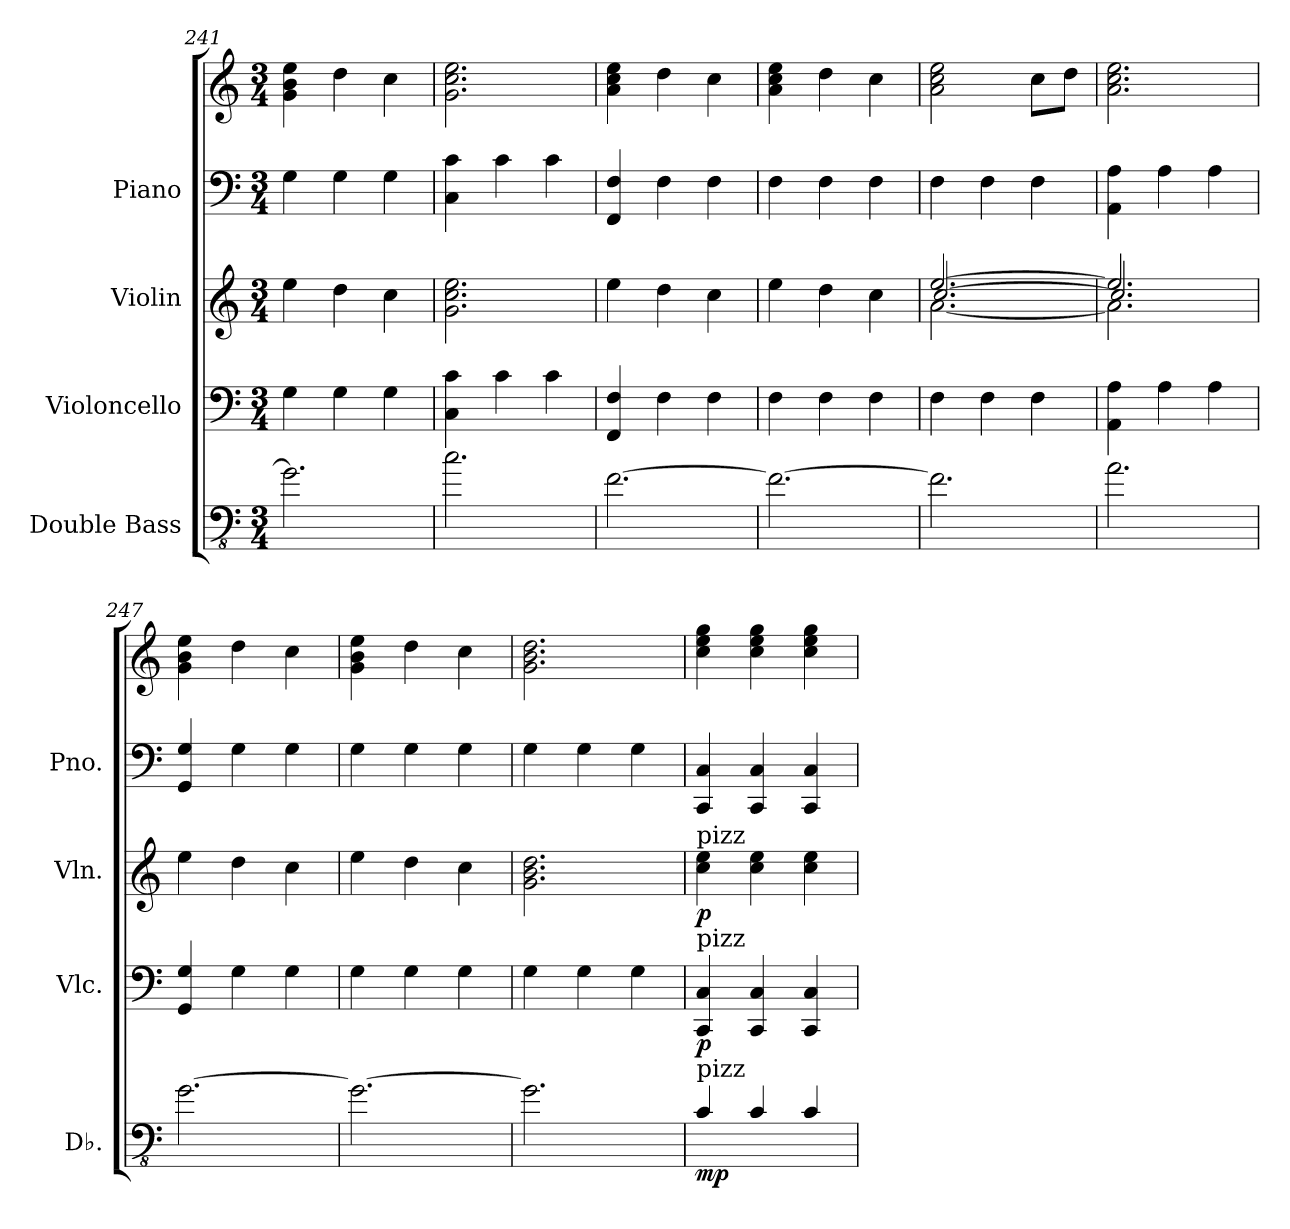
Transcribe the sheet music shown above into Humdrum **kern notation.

**kern	**dynam	**kern	**dynam	**kern	**dynam	**kern	**kern
*part4	*part4	*part3	*part3	*part2	*part2	*part1	*part1
*staff5	*staff5	*staff4	*staff4	*staff3	*staff3	*staff2	*staff1
*I"Double Bass	*	*I"Violoncello	*	*I"Violin	*	*I"Piano	*
*I'Db.	*	*I'Vlc.	*	*I'Vln.	*	*I'Pno.	*
*clefFv4	*	*clefF4	*	*clefG2	*	*clefF4	*clefG2
*ITrd7c12	*	*	*	*	*	*	*
*k[]	*	*k[]	*	*k[]	*	*k[]	*k[]
*M3/4	*	*M3/4	*	*M3/4	*	*M3/4	*M3/4
=241	=241	=241	=241	=241	=241	=241	=241
2.GG\]	.	4G\	.	4ee\	.	4G\	4g\ 4b\ 4ee\
.	.	4G\	.	4dd\	.	4G\	4dd\
.	.	4G\	.	4cc\	.	4G\	4cc\
!!LO:LB:g=z
=242	=242	=242	=242	=242	=242	=242	=242
2.C\	.	4C\ 4c\	.	2.g\ 2.cc\ 2.ee\	.	4C\ 4c\	2.g\ 2.cc\ 2.ee\
.	.	4c\	.	.	.	4c\	.
.	.	4c\	.	.	.	4c\	.
=243	=243	=243	=243	=243	=243	=243	=243
[2.FF\	.	4FF/ 4F/	.	4ee\	.	4FF/ 4F/	4a\ 4cc\ 4ee\
.	.	4F\	.	4dd\	.	4F\	4dd\
.	.	4F\	.	4cc\	.	4F\	4cc\
=244	=244	=244	=244	=244	=244	=244	=244
2.FF\_	.	4F\	.	4ee\	.	4F\	4a\ 4cc\ 4ee\
.	.	4F\	.	4dd\	.	4F\	4dd\
.	.	4F\	.	4cc\	.	4F\	4cc\
=245	=245	=245	=245	=245	=245	=245	=245
*	*	*	*	*^	*	*	*
*	*	*	*	*	*^	*	*	*
2.FF\]	.	4F\	.	[2.ee/	[2.a\	[2.cc/	.	4F\	2a\ 2cc\ 2ee\
.	.	4F\	.	.	.	.	.	4F\	.
.	.	4F\	.	.	.	.	.	4F\	8cc\L
.	.	.	.	.	.	.	.	.	8dd\J
=246	=246	=246	=246	=246	=246	=246	=246	=246	=246
2.AA\	.	4AA\ 4A\	.	2.ee/]	2.a\]	2.cc/]	.	4AA\ 4A\	2.a\ 2.cc\ 2.ee\
.	.	4A\	.	.	.	.	.	4A\	.
.	.	4A\	.	.	.	.	.	4A\	.
*	*	*	*	*v	*v	*v	*	*	*
=247	=247	=247	=247	=247	=247	=247	=247
[2.GG\	.	4GG/ 4G/	.	4ee\	.	4GG/ 4G/	4g\ 4b\ 4ee\
.	.	4G\	.	4dd\	.	4G\	4dd\
.	.	4G\	.	4cc\	.	4G\	4cc\
=248	=248	=248	=248	=248	=248	=248	=248
2.GG\_	.	4G\	.	4ee\	.	4G\	4g\ 4b\ 4ee\
.	.	4G\	.	4dd\	.	4G\	4dd\
.	.	4G\	.	4cc\	.	4G\	4cc\
=249	=249	=249	=249	=249	=249	=249	=249
2.GG\]	.	4G\	.	2.g\ 2.b\ 2.dd\	.	4G\	2.g\ 2.b\ 2.dd\
.	.	4G\	.	.	.	4G\	.
.	.	4G\	.	.	.	4G\	.
=250	=250	=250	=250	=250	=250	=250	=250
!	!	!	!	!LO:TX:a:t=pizz	!	!	!
!	!	!LO:TX:a:t=pizz	!	!	!	!	!
!LO:TX:a:t=pizz	!	!	!	!	!	!	!
!	!LO:DY:b	!	!LO:DY:b	!	!LO:DY:b	!	!
4CC/	mp	4CC/ 4C/	p	4cc\ 4ee\	p	4CC/ 4C/	4cc\ 4ee\ 4gg\
4CC/	.	4CC/ 4C/	.	4cc\ 4ee\	.	4CC/ 4C/	4cc\ 4ee\ 4gg\
4CC/	.	4CC/ 4C/	.	4cc\ 4ee\	.	4CC/ 4C/	4cc\ 4ee\ 4gg\
=	=	=	=	=	=	=	=
*-	*-	*-	*-	*-	*-	*-	*-
